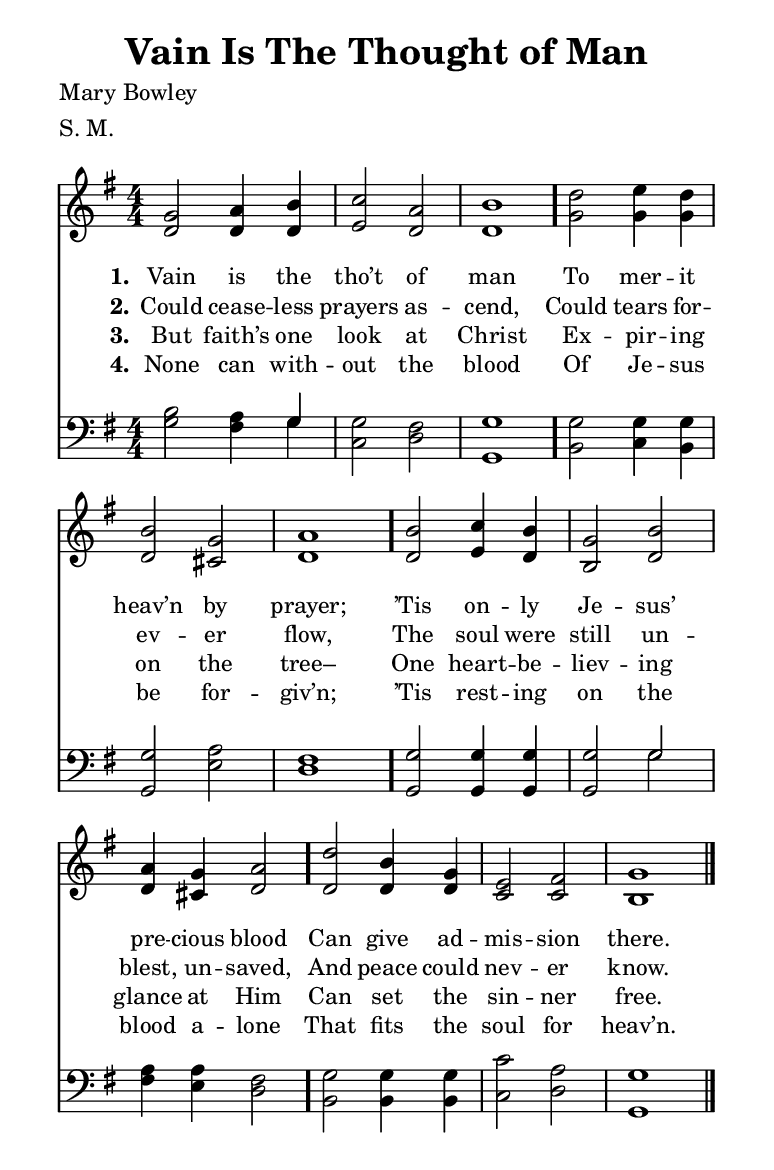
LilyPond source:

\include "common/global.ily"
\paper {
  \include "common/paper.ily"
  ragged-bottom = ##t
  ragged-last-bottom = ##t
  systems-per-page = ##f
  %page-count = ##f
}

\header{
  %gospel
  hymnnumber = "50"
  title = "Vain Is The Thought of Man"
  tunename = "Moreland"
  meter = "S. M."
  poet = "Mary Bowley"
  %composer = ""
  %copyright = ""
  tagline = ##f
}

% for fermata in MIDI
ta = { \tempo 4=110 }
tb = { \tempo 4=55  }

patternAA = { c2 c4 c4 | c2 c2 | c1 }
patternAB = { c2 c4 c4 | c2 c2 | c4 c4 c2 }

global = {
  \include "common/overrides.ily"
  \override Staff.TimeSignature.style = #'numbered
  \time 4/4
  \override Score.MetronomeMark.transparent = ##t % hide all fermata changes too
  \ta
  \key g \major
  %\partial 4
  \autoBeamOff
}

notesSoprano = {
\global
\relative c'' {

  \changePitch \patternAA { g a b | c a | b }
  \changePitch \patternAA { d e d | b g | a }
  \changePitch \patternAB { b c b | g b | a g a }
  \changePitch \patternAA { d b g | e fis | g }

  \bar "|."

}
}

notesAlto = {
\global
\relative e' {

  \changePitch \patternAA { d d d | e d | d }
  \changePitch \patternAA { g g g | d cis | d }
  \changePitch \patternAB { d e d | b d | d cis d }
  \changePitch \patternAA { d d d | c c | b }

}
}

notesTenor = {
\global
\relative a {

  \changePitch \patternAA { b a g | g fis | g }
  \changePitch \patternAA { g g g | g a | fis }
  \changePitch \patternAB { g g g | g g | a a fis }
  \changePitch \patternAA { g g g | c a | g }

}
}

notesBass = {
\global
\relative f {

  \changePitch \patternAA { g fis g | c, d | g, }
  \changePitch \patternAA { b c b | g e' | d }
  \changePitch \patternAB { g, g g | g g' | fis e d }
  \changePitch \patternAA { b b b | c d | g, }

}
}

wordsA = \lyricmode {
\set stanza = "1."

Vain is the tho’t of man \bar "."
To mer -- it heav’n by prayer; \bar "."
’Tis on -- ly Je -- sus’ pre -- cious blood \bar "."
Can give ad -- mis -- sion there. \bar "."

}

wordsB = \lyricmode {
\set stanza = "2."

Could cease -- less prayers as -- cend,
Could tears for -- ev -- er flow,
The soul were still un -- blest, un -- saved,
And peace could nev -- er know.

}

wordsC = \lyricmode {
\set stanza = "3."

But faith’s one look at Christ
Ex -- pir -- ing on the tree–
One heart -- be -- liev -- ing glance at Him
Can set the sin -- ner free.

}

wordsD = \lyricmode {
\set stanza = "4."

None can with -- out the blood
Of Je -- sus be for -- giv’n;
’Tis rest -- ing on the blood a -- lone
That fits the soul for heav’n.

}

\score {
  \context ChoirStaff <<
    \context Staff = upper <<
      \set Staff.autoBeaming = ##f
      \set ChoirStaff.systemStartDelimiter = #'SystemStartBar
      \set ChoirStaff.printPartCombineTexts = ##f
      \partcombine #'(2 . 9) \notesSoprano \notesAlto
      \context NullVoice = sopranos { \voiceOne << \notesSoprano >> }
      \context NullVoice = altos { \voiceTwo << \notesAlto >> }
      \context Lyrics = one   \lyricsto sopranos \wordsA
      \context Lyrics = two   \lyricsto sopranos \wordsB
      \context Lyrics = three \lyricsto sopranos \wordsC
      \context Lyrics = four  \lyricsto sopranos \wordsD
    >>
    \context Staff = men <<
      \set Staff.autoBeaming = ##f
      \clef bass
      \set ChoirStaff.printPartCombineTexts = ##f
      \partcombine #'(2 . 9) \notesTenor \notesBass
      \context NullVoice = tenors { \voiceOne << \notesTenor >> }
      \context NullVoice = basses { \voiceTwo << \notesBass >> }
    >>
  >>
  \layout {
    \include "common/layout.ily"
  }
  \midi{
    \include "common/midi.ily"
  }
}

\version "2.19.49"  % necessary for upgrading to future LilyPond versions.

% vi:set et ts=2 sw=2 ai nocindent syntax=lilypond:
